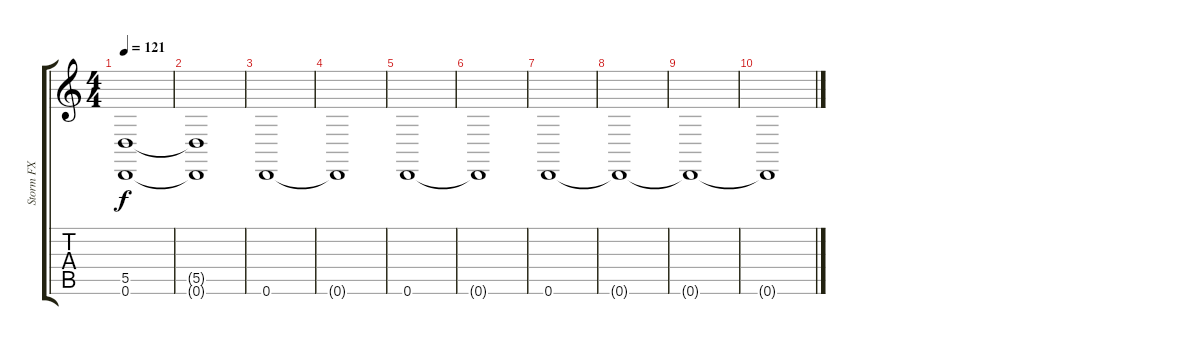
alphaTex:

\track ("Storm FX" "Storm FX") {instrument seashore}
\staff {score tabs}
\tuning (E4 B3 G3 D3 A2 D2) {hide}
\ts (4 4)
\tempo 121
\clef g2
\ks c
(5.5 0.6).1{dy f} |
(5.5{t} 0.6{t}).1 |
0.6.1 |
0.6{t}.1 |
0.6.1{volume 0} |
0.6{t}.1 |
0.6.1{volume 12} |
0.6{t}.1 |
0.6{t}.1 |
0.6{t}.1
